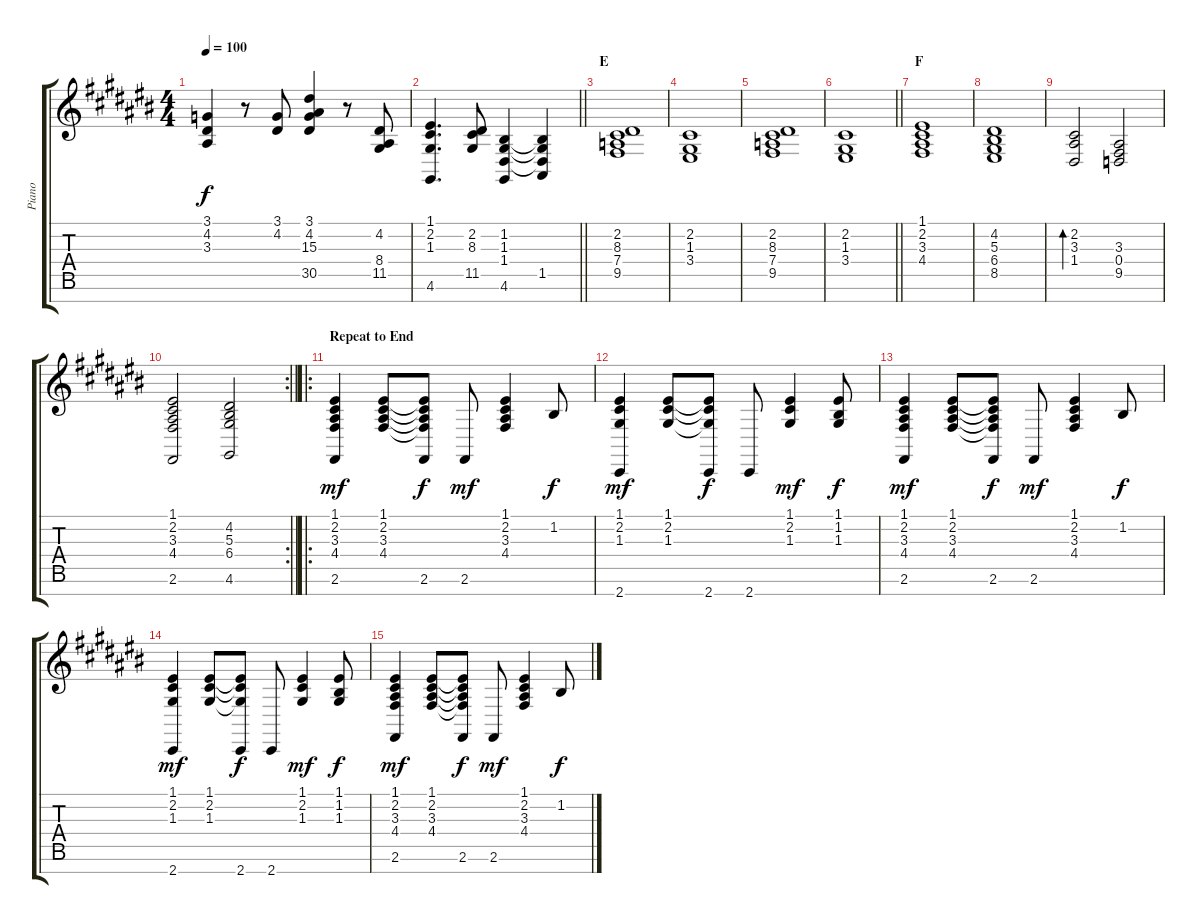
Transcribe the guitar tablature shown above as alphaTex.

\track ("Piano" "Piano") {instrument acousticgrandpiano}
\staff {score tabs}
\tuning (E4 B3 G3 D3 A2 E2 B1) {hide}
\ts (4 4)
\tempo 100
\clef g2
\ks c#
(3.1 4.2 3.3).4{dy f} r.8 (3.1 4.2).8 (3.1 4.2 15.3 30.5).4 r.8 (4.2 8.4 11.5).8 |
\barLineRight lightlight
(1.1 2.2 1.3 4.6).4{d} (2.2 8.3 11.5).8 (1.2 1.3 1.4 4.6).4 (1.2{t} 1.3{t} 1.4{t} 1.5).4 |
\section ("" "E")
(2.2 8.3 7.4 9.5).1{balance 11} |
(2.2 1.3 3.4).1 |
(2.2 8.3 7.4 9.5).1 |
\barLineRight lightlight
(2.2 1.3 3.4).1 |
\section ("" "F")
(1.1 2.2 3.3 4.4).1 |
(4.2 5.3 6.4 8.5).1 |
(2.2 3.3 1.4).2{bd 120} (3.3 0.4 9.5).2 |
\rc 2
\barLineRight lightlight
(1.1 2.2 3.3 4.4 2.6).2 (4.2 5.3 6.4 4.6).2 |
\ro
\section ("" "Repeat to End")
(1.1 2.2 3.3 4.4 2.6).4{dy mf balance 11} (1.1 2.2 3.3 4.4).8 (1.1{t} 2.2{t} 3.3{t} 4.4{t} 2.6).8{dy f} 2.6.8{dy mf} (1.1 2.2 3.3 4.4).4 1.2.8{dy f} |
(1.1 2.2 1.3 2.7).4{dy mf} (1.1 2.2 1.3).8 (1.1{t} 2.2{t} 1.3{t} 2.7).8{dy f} 2.7.8 (1.1 2.2 1.3).4{dy mf} (1.1 1.2 1.3).8{dy f} |
(1.1 2.2 3.3 4.4 2.6).4{dy mf} (1.1 2.2 3.3 4.4).8 (1.1{t} 2.2{t} 3.3{t} 4.4{t} 2.6).8{dy f} 2.6.8{dy mf} (1.1 2.2 3.3 4.4).4 1.2.8{dy f} |
(1.1 2.2 1.3 2.7).4{dy mf} (1.1 2.2 1.3).8 (1.1{t} 2.2{t} 1.3{t} 2.7).8{dy f} 2.7.8 (1.1 2.2 1.3).4{dy mf} (1.1 1.2 1.3).8{dy f} |
(1.1 2.2 3.3 4.4 2.6).4{dy mf} (1.1 2.2 3.3 4.4).8 (1.1{t} 2.2{t} 3.3{t} 4.4{t} 2.6).8{dy f} 2.6.8{dy mf} (1.1 2.2 3.3 4.4).4 1.2.8{dy f}
